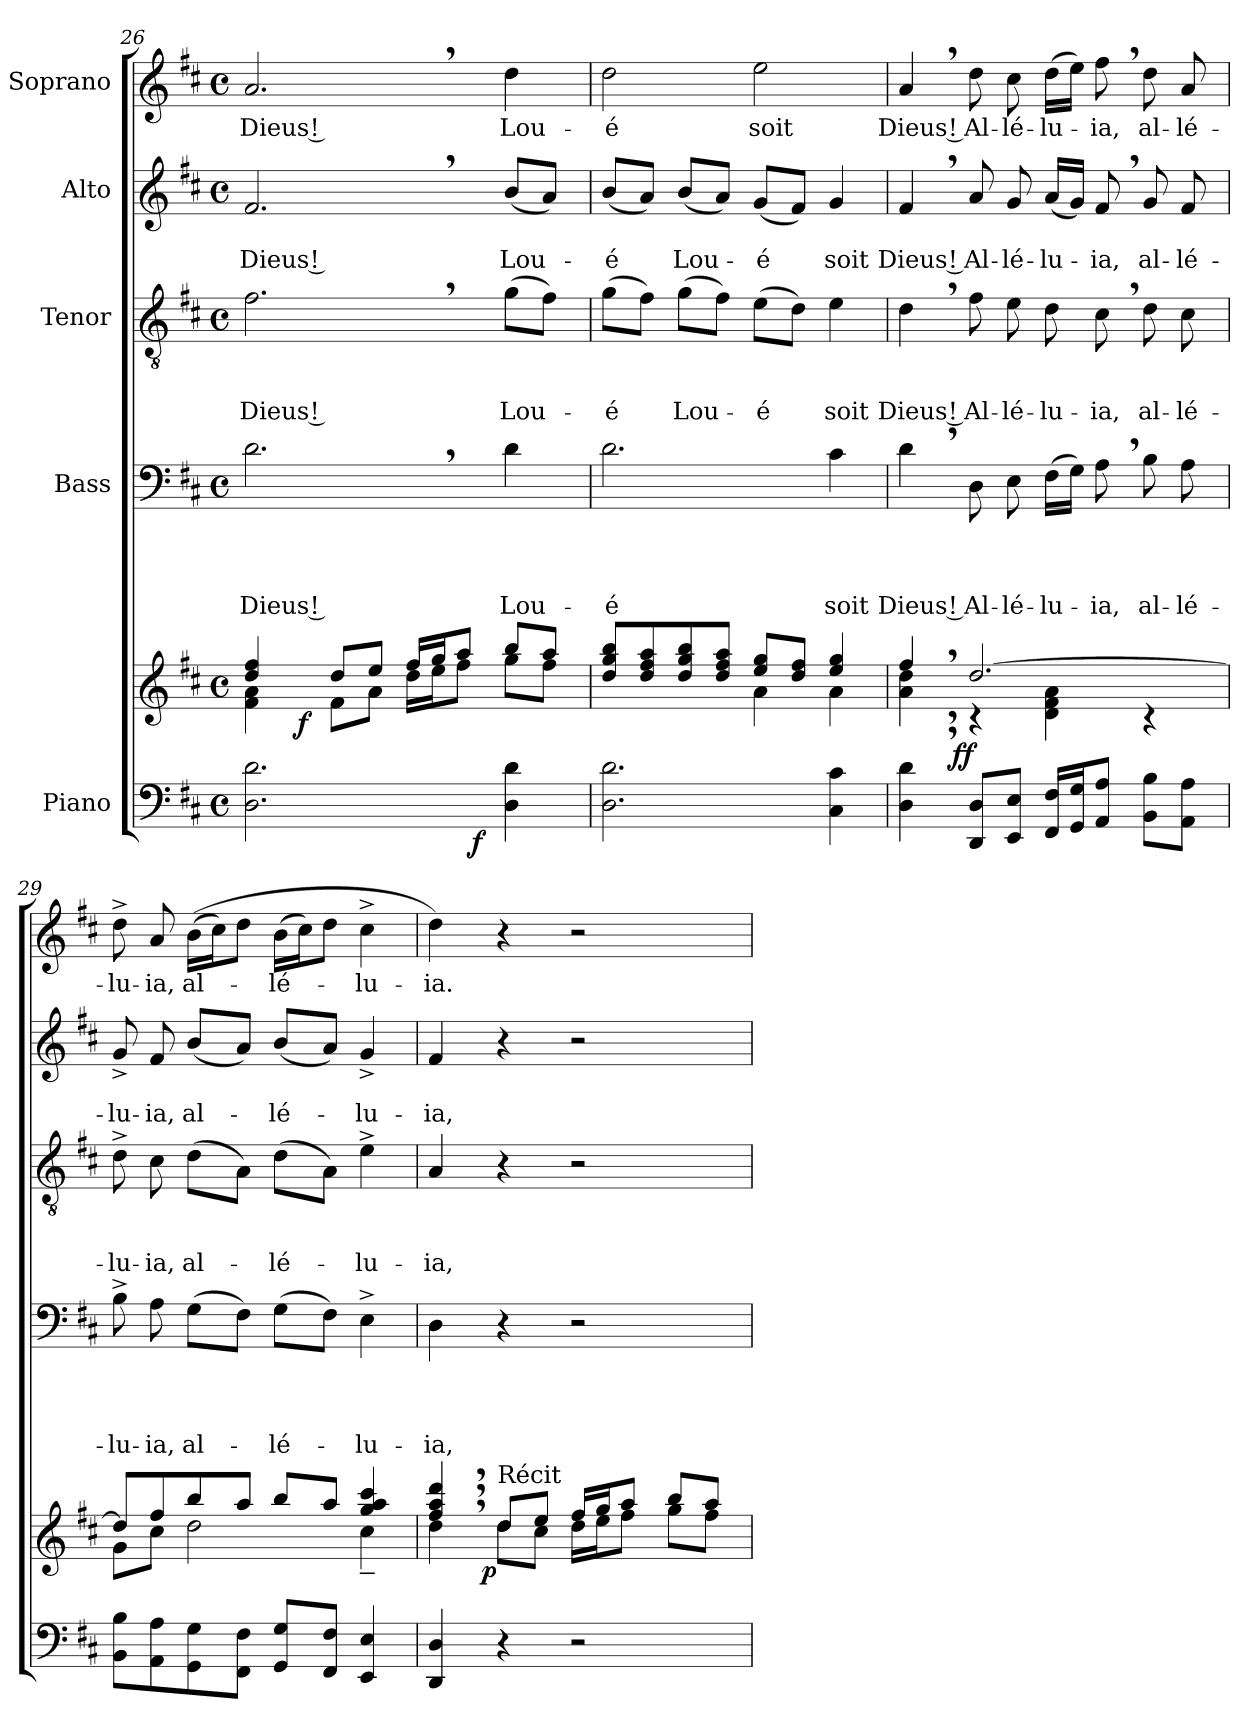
**kern	**kern	**dynam	**kern	**text	**text	**text	**text	**kern	**text	**text	**text	**kern	**text	**text	**kern	**text
*part5	*part5	*part5	*part4	*part4	*part4	*part4	*part4	*part3	*part3	*part3	*part3	*part2	*part2	*part2	*part1	*part1
*staff6	*staff5	*staff5/6	*staff4	*staff4	*staff4	*staff4	*staff4	*staff3	*staff3	*staff3	*staff3	*staff2	*staff2	*staff2	*staff1	*staff1
*I"Piano	*	*	*I"Bass	*	*	*	*	*I"Tenor	*	*	*	*I"Alto	*	*	*I"Soprano	*
!!LO:PB:g=z
*clefF4	*clefG2	*	*clefF4	*	*	*	*	*clefGv2	*	*	*	*clefG2	*	*	*clefG2	*
*k[f#c#]	*k[f#c#]	*	*k[f#c#]	*	*	*	*	*k[f#c#]	*	*	*	*k[f#c#]	*	*	*k[f#c#]	*
*D:	*D:	*	*D:	*	*	*	*	*D:	*	*	*	*D:	*	*	*D:	*
*M4/4	*M4/4	*	*M4/4	*	*	*	*	*M4/4	*	*	*	*M4/4	*	*	*M4/4	*
*met(c)	*met(c)	*	*met(c)	*	*	*	*	*met(c)	*	*	*	*met(c)	*	*	*met(c)	*
=26	=26	=26	=26	=26	=26	=26	=26	=26	=26	=26	=26	=26	=26	=26	=26	=26
*	*^	*	*	*	*	*	*	*	*	*	*	*	*	*	*	*
!	!	!	!	!	!	!	!	!LO:LY:b	!	!	!	!LO:LY:b	!	!	!LO:LY:b	!	!LO:LY:b
*^	*	*^	*	*	*	*	*	*	*	*	*	*	*	*	*	*	*
2.D\ 2.d\	2ryy	4dd/ 4ff#/	4f#\ 4a\	8ryy	.	2.d,>\	.	.	.	Dieus !	2.f#,>\	.	.	Dieus !	2.f#,>/	.	Dieus !	2.a,>/	Dieus !
.	.	.	.	32ryy	.	.	.	.	.	.	.	.	.	.	.	.	.	.	.
!	!	!	!	!	!LO:DY:b	!	!	!	!	!	!	!	!	!	!	!	!	!	!
.	.	.	.	2ryy	f	.	.	.	.	.	.	.	.	.	.	.	.	.	.
.	.	8dd/L	8f#\L	.	.	.	.	.	.	.	.	.	.	.	.	.	.	.	.
.	.	8ee/J	8a\J	.	.	.	.	.	.	.	.	.	.	.	.	.	.	.	.
.	8ryy	16ff#/LL	16dd\LL	.	.	.	.	.	.	.	.	.	.	.	.	.	.	.	.
.	.	16gg/J	16ee\J	.	.	.	.	.	.	.	.	.	.	.	.	.	.	.	.
.	32ryy	8aa/J	8ff#\J	.	.	.	.	.	.	.	.	.	.	.	.	.	.	.	.
!	!	!	!	!	!LO:DY:b=2	!	!	!	!	!	!	!	!	!	!	!	!	!	!
.	4ryy	.	.	4ryy	f	.	.	.	.	.	.	.	.	.	.	.	.	.	.
!	!	!	!	!	!	!	!	!	!	!LO:LY:b	!	!	!	!LO:LY:b	!	!	!LO:LY:b	!	!LO:LY:b
4D\ 4d\	.	8bb/L	8gg\L	.	.	4d\	.	.	.	Lou-	(>8g\L	.	.	Lou-	(<8b/L	.	Lou-	4dd\	Lou-
.	.	8aa/J	8ff#\J	.	.	.	.	.	.	.	8f#\J)	.	.	.	8a/J)	.	.	.	.
.	16.ryy	.	.	16.ryy	.	.	.	.	.	.	.	.	.	.	.	.	.	.	.
=27	=27	=27	=27	=27	=27	=27	=27	=27	=27	=27	=27	=27	=27	=27	=27	=27	=27	=27	=27
!	!	!	!	!	!	!	!	!	!	!LO:LY:b	!	!	!	!LO:LY:b	!	!	!LO:LY:b	!	!LO:LY:b
*v	*v	*	*	*	*	*	*	*	*	*	*	*	*	*	*	*	*	*	*
*	*	*v	*v	*	*	*	*	*	*	*	*	*	*	*	*	*	*	*
2.D\ 2.d\	8dd/ 8gg/ 8bb/L	2ryy	.	2.d\	.	.	.	-é	(>8g\L	.	.	-é	(<8b/L	.	-é	2dd\	-é
.	8dd/ 8ff#/ 8aa/	.	.	.	.	.	.	.	8f#\J)	.	.	.	8a/J)	.	.	.	.
!	!	!	!	!	!	!	!	!	!	!	!	!LO:LY:b	!	!	!LO:LY:b	!	!
.	8dd/ 8gg/ 8bb/	.	.	.	.	.	.	.	(>8g\L	.	.	Lou-	(<8b/L	.	Lou-	.	.
.	8dd/ 8ff#/ 8aa/J	.	.	.	.	.	.	.	8f#\J)	.	.	.	8a/J)	.	.	.	.
!	!	!	!	!	!	!	!	!	!	!	!	!LO:LY:b	!	!	!LO:LY:b	!	!LO:LY:b
.	8ee/ 8gg/L	4a\	.	.	.	.	.	.	(>8e\L	.	.	-é	(<8g/L	.	-é	2ee\	soit
.	8dd/ 8ff#/J	.	.	.	.	.	.	.	8d\J)	.	.	.	8f#/J)	.	.	.	.
!	!	!	!	!	!	!	!	!LO:LY:b	!	!	!	!LO:LY:b	!	!	!LO:LY:b	!	!
4C#\ 4c#\	4ee/ 4gg/	4a\	.	4c#\	.	.	.	soit	4e\	.	.	soit	4g/	.	soit	.	.
=28	=28	=28	=28	=28	=28	=28	=28	=28	=28	=28	=28	=28	=28	=28	=28	=28	=28
!	!	!	!	!	!	!	!	!LO:LY:b	!	!	!	!LO:LY:b	!	!	!LO:LY:b	!	!LO:LY:b
*^	*	*	*	*	*	*	*	*	*	*	*	*	*	*	*	*	*
4D\,> 4d\,>	8..ryy	4ff#,>/	4a\ 4dd\	.	4d,>\	.	.	.	Dieus !	4d,>\	.	.	Dieus !	4f#,>/	.	Dieus !	4a,>/	Dieus !
!	!	!	!	!LO:DY:a=2	!	!	!	!	!	!	!	!	!	!	!	!	!	!
.	2ryy	.	.	ff	.	.	.	.	.	.	.	.	.	.	.	.	.	.
!	!	!	!	!	!	!	!	!	!LO:LY:b	!	!	!	!LO:LY:b	!	!	!LO:LY:b	!	!LO:LY:b
8DD/ 8D/L	.	[<2.dd/	4rc	.	8D\	.	.	.	Al-	8f#\	.	.	Al-	8a/	.	Al-	8dd\	Al-
!	!	!	!	!	!	!	!	!	!LO:LY:b	!	!	!	!LO:LY:b	!	!	!LO:LY:b	!	!LO:LY:b
8EE/ 8E/J	.	.	.	.	8E\	.	.	.	-lé-	8e\	.	.	-lé-	8g/	.	-lé-	8cc#\	-lé-
!	!	!	!	!	!	!	!	!	!LO:LY:b	!	!	!	!LO:LY:b	!	!	!LO:LY:b	!	!LO:LY:b
16FF#/ 16F#/LL	.	.	4d\ 4f#\ 4a\	.	(>16F#\LL	.	.	.	-lu-	8d\	.	.	-lu-	(<16a/LL	.	-lu-	(>16dd\LL	-lu-
16GG/ 16G/J	.	.	.	.	16G\JJ)	.	.	.	.	.	.	.	.	16g/JJ)	.	.	16ee\JJ)	.
!	!	!	!	!	!	!	!	!	!LO:LY:b	!	!	!	!LO:LY:b	!	!	!LO:LY:b	!	!LO:LY:b
8AA/ 8A/J	.	.	.	.	8A,>\	.	.	.	-ia,	8c#,>\	.	.	-ia,	8f#,>/	.	-ia,	8ff#,>\	-ia,
.	4ryy	.	.	.	.	.	.	.	.	.	.	.	.	.	.	.	.	.
!	!	!	!	!	!	!	!	!	!LO:LY:b	!	!	!	!LO:LY:b	!	!	!LO:LY:b	!	!LO:LY:b
8BB\ 8B\L	.	.	4rc	.	8B\	.	.	.	al-	8d\	.	.	al-	8g/	.	al-	8dd\	al-
!	!	!	!	!	!	!	!	!	!LO:LY:b	!	!	!	!LO:LY:b	!	!	!LO:LY:b	!	!LO:LY:b
8AA\ 8A\J	.	.	.	.	8A\	.	.	.	-lé-	8c#\	.	.	-lé-	8f#/	.	-lé-	8a/	-lé-
.	32ryy	.	.	.	.	.	.	.	.	.	.	.	.	.	.	.	.	.
!!LO:LB:g=z
=29	=29	=29	=29	=29	=29	=29	=29	=29	=29	=29	=29	=29	=29	=29	=29	=29	=29	=29
!	!	!	!	!	!	!	!	!	!LO:LY:b	!	!	!	!LO:LY:b	!	!	!LO:LY:b	!	!LO:LY:b
*v	*v	*	*	*	*	*	*	*	*	*	*	*	*	*	*	*	*	*
8BB\ 8B\L	8dd/L]	8g\L	.	8B^>\	.	.	.	-lu-	8d^>\	.	.	-lu-	8g^</	.	-lu-	8dd^>\	-lu-
!	!	!	!	!	!	!	!	!LO:LY:b	!	!	!	!LO:LY:b	!	!	!LO:LY:b	!	!LO:LY:b
8AA\ 8A\	8ff#/	8cc#\J	.	8A\	.	.	.	-ia,	8c#\	.	.	-ia,	8f#/	.	-ia,	8a/	-ia,
!	!	!	!	!	!	!	!	!LO:LY:b	!	!	!	!LO:LY:b	!	!	!LO:LY:b	!	!LO:LY:b
8GG\ 8G\	8bb/	2dd\	.	(>8G\L	.	.	.	al-	(>8d\L	.	.	al-	(<8b/L	.	al-	(>(>16b\LL	al-
.	.	.	.	.	.	.	.	.	.	.	.	.	.	.	.	16cc#\J)	.
8FF#\ 8F#\J	8aa/J	.	.	8F#\J)	.	.	.	.	8A\J)	.	.	.	8a/J)	.	.	8dd\J	.
!	!	!	!	!	!	!	!	!LO:LY:b	!	!	!	!LO:LY:b	!	!	!LO:LY:b	!	!LO:LY:b
8GG/ 8G/L	8bb/L	.	.	(>8G\L	.	.	.	-lé-	(>8d\L	.	.	-lé-	(<8b/L	.	-lé-	(>16b\LL	-lé-
.	.	.	.	.	.	.	.	.	.	.	.	.	.	.	.	16cc#\J)	.
8FF#/ 8F#/J	8aa/J	.	.	8F#\J)	.	.	.	.	8A\J)	.	.	.	8a/J)	.	.	8dd\J	.
!	!	!	!	!	!	!	!	!LO:LY:b	!	!	!	!LO:LY:b	!	!	!LO:LY:b	!	!LO:LY:b
4EE/ 4E/	4gg/ 4aa/ 4ccc#/	4cc#~<\	.	4E^>\	.	.	.	-lu-	4e^>\	.	.	-lu-	4g^</	.	-lu-	4cc#^>\	-lu-
=30	=30	=30	=30	=30	=30	=30	=30	=30	=30	=30	=30	=30	=30	=30	=30	=30	=30
!	!	!	!	!	!	!	!	!LO:LY:b	!	!	!	!LO:LY:b	!	!	!LO:LY:b	!	!LO:LY:b
*	*	*^	*	*	*	*	*	*	*	*	*	*	*	*	*	*	*
4DD/ 4D/	4ff#/,> 4aa/,> 4ddd/,>	4dd\	8..ryy	.	4D\	.	.	.	-ia,	4A/	.	.	-ia,	4f#/	.	-ia,	4dd\)	-ia.
!	!	!	!	!LO:DY:b	!	!	!	!	!	!	!	!	!	!	!	!	!	!
.	.	.	2ryy	p	.	.	.	.	.	.	.	.	.	.	.	.	.	.
!	!LO:TX:a:t=Récit	!	!	!	!	!	!	!	!	!	!	!	!	!	!	!	!	!
4r	8dd/L	8dd\L	.	.	4r	.	.	.	.	4r	.	.	.	4r	.	.	4r	.
.	8ee/J	8cc#\J	.	.	.	.	.	.	.	.	.	.	.	.	.	.	.	.
2r	16ff#/LL	16dd\LL	.	.	2r	.	.	.	.	2r	.	.	.	2r	.	.	2r	.
.	16gg/J	16ee\J	.	.	.	.	.	.	.	.	.	.	.	.	.	.	.	.
.	8aa/J	8ff#\J	.	.	.	.	.	.	.	.	.	.	.	.	.	.	.	.
.	.	.	4ryy	.	.	.	.	.	.	.	.	.	.	.	.	.	.	.
.	8bb/L	8gg\L	.	.	.	.	.	.	.	.	.	.	.	.	.	.	.	.
.	8aa/J	8ff#\J	.	.	.	.	.	.	.	.	.	.	.	.	.	.	.	.
.	.	.	32ryy	.	.	.	.	.	.	.	.	.	.	.	.	.	.	.
*	*v	*v	*v	*	*	*	*	*	*	*	*	*	*	*	*	*	*	*
=	=	=	=	=	=	=	=	=	=	=	=	=	=	=	=	=
*-	*-	*-	*-	*-	*-	*-	*-	*-	*-	*-	*-	*-	*-	*-	*-	*-
